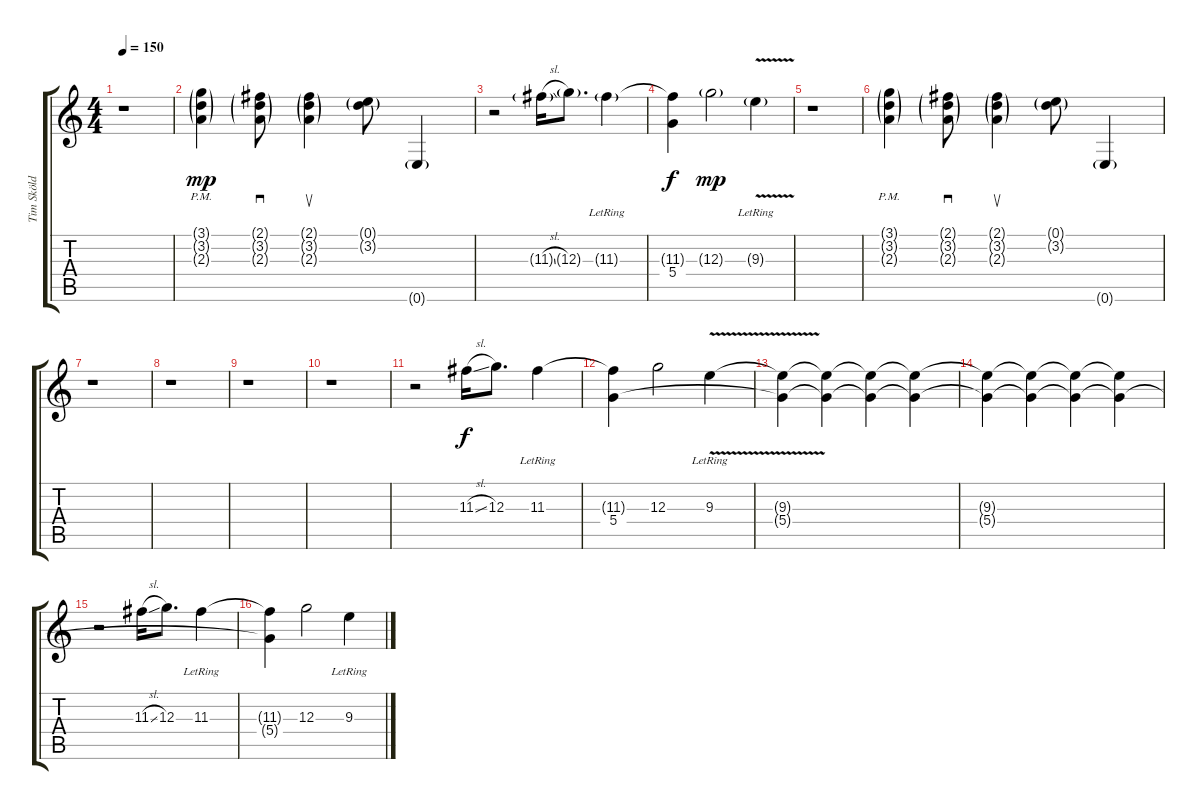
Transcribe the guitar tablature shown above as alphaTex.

\track ("Tim Sköld II" "Tim Sköld ") {instrument overdrivenguitar}
\staff {score tabs}
\tuning (E4 B3 G3 D3 A2 E2) {hide}
\ts (4 4)
\tempo 150
\clef g2
\ks c
r.1{dy mp} |
(3.1{g pm} 3.2{g pm} 2.3{g pm}).4 (2.1{g} 3.2{g} 2.3{g}).8{sd} (2.1{g} 3.2{g} 2.3{g}).4{su} (0.1{g} 3.2{g}).8 0.6{g}.4 |
r.2 11.3{sl g}.16 12.3{g}.8{d} 11.3{g lr}.4 |
(11.3{t} 5.4).4{dy f} 12.3{g}.2{dy mp} 9.3{v g lr}.4 |
r.1 |
(3.1{g pm} 3.2{g pm} 2.3{g pm}).4 (2.1{g} 3.2{g} 2.3{g}).8{sd} (2.1{g} 3.2{g} 2.3{g}).4{su} (0.1{g} 3.2{g}).8 0.6{g}.4 |
r.1 |
r.1 |
r.1 |
r.1 |
r.2 11.3{sl}.16{dy f} 12.3.8{d} 11.3{lr}.4 |
(11.3{t} 5.4).4 12.3.2 9.3{v lr}.4 |
(9.3{t} 5.4{t}).4 (9.3{t} 5.4{t}).4 (9.3{t} 5.4{t}).4 (9.3{t} 5.4{t}).4 |
(9.3{t} 5.4{t}).4 (9.3{t} 5.4{t}).4 (9.3{t} 5.4{t}).4 (9.3{t} 5.4{t}).4 |
r.2 11.3{sl}.16 12.3.8{d} 11.3{lr}.4 |
(11.3{t} 5.4{t}).4 12.3.2 9.3{lr}.4
